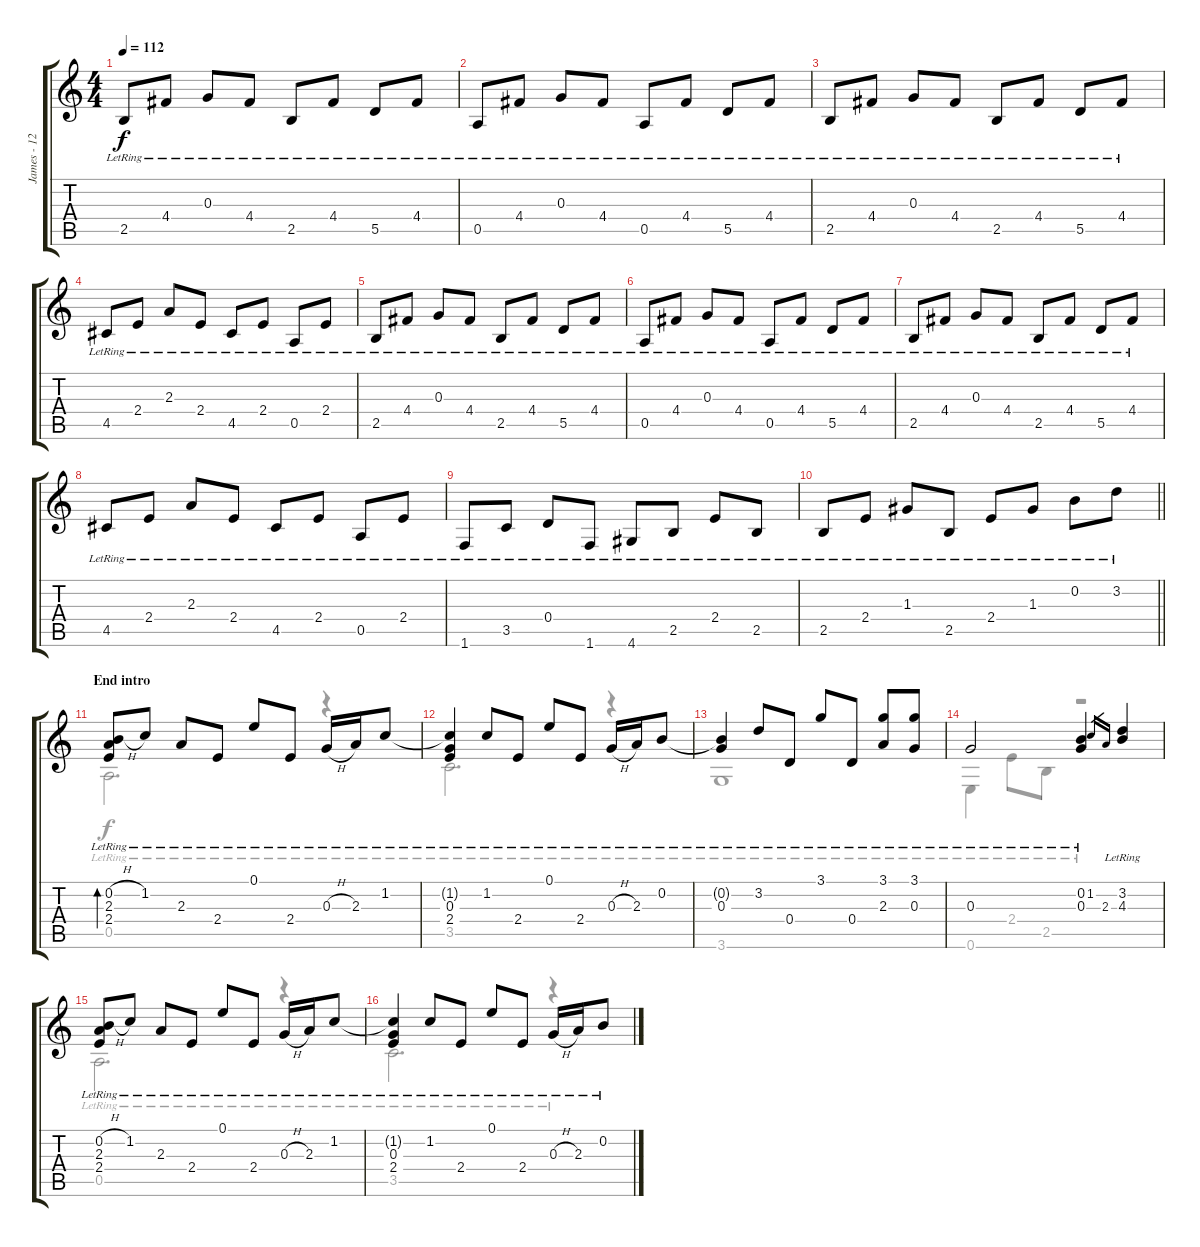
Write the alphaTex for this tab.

\track ("James - 12 String Acoustic 2" "James - 12") {instrument acousticguitarsteel}
\staff {score tabs}
\tuning (E4 B3 G3 D3 A2 E2) {hide}
\voice
\ts (4 4)
\tempo 112
\clef g2
\ks c
2.5{lr}.8{dy f} 4.4{lr}.8 0.3{lr}.8 4.4{lr}.8 2.5{lr}.8 4.4{lr}.8 5.5{lr}.8 4.4{lr}.8 |
0.5{lr}.8 4.4{lr}.8 0.3{lr}.8 4.4{lr}.8 0.5{lr}.8 4.4{lr}.8 5.5{lr}.8 4.4{lr}.8 |
2.5{lr}.8 4.4{lr}.8 0.3{lr}.8 4.4{lr}.8 2.5{lr}.8 4.4{lr}.8 5.5{lr}.8 4.4{lr}.8 |
4.5{lr}.8 2.4{lr}.8 2.3{lr}.8 2.4{lr}.8 4.5{lr}.8 2.4{lr}.8 0.5{lr}.8 2.4{lr}.8 |
2.5{lr}.8 4.4{lr}.8 0.3{lr}.8 4.4{lr}.8 2.5{lr}.8 4.4{lr}.8 5.5{lr}.8 4.4{lr}.8 |
0.5{lr}.8 4.4{lr}.8 0.3{lr}.8 4.4{lr}.8 0.5{lr}.8 4.4{lr}.8 5.5{lr}.8 4.4{lr}.8 |
2.5{lr}.8 4.4{lr}.8 0.3{lr}.8 4.4{lr}.8 2.5{lr}.8 4.4{lr}.8 5.5{lr}.8 4.4{lr}.8 |
4.5{lr}.8 2.4{lr}.8 2.3{lr}.8 2.4{lr}.8 4.5{lr}.8 2.4{lr}.8 0.5{lr}.8 2.4{lr}.8 |
1.6{lr}.8{volume 14} 3.5{lr}.8 0.4{lr}.8 1.6{lr}.8 4.6{lr}.8 2.5{lr}.8 2.4{lr}.8 2.5{lr}.8 |
\barLineRight lightlight
2.5{lr}.8 2.4{lr}.8 1.3{lr}.8 2.5{lr}.8 2.4{lr}.8 1.3{lr}.8 0.2{lr}.8 3.2{lr}.8 |
\section ("" "End intro")
(0.2{h lr} 2.3{lr} 2.4{lr}).8{bd 120} 1.2{lr}.8 2.3{lr}.8 2.4{lr}.8 0.1{lr}.8 2.4{lr}.8 0.3{h lr}.16 2.3{lr}.16 1.2{lr}.8 |
(1.2{t} 0.3{lr} 2.4{lr}).4 1.2{lr}.8 2.4{lr}.8 0.1{lr}.8 2.4{lr}.8 0.3{h lr}.16 2.3{lr}.16 0.2{lr}.8 |
(0.2{t} 0.3{lr}).4 3.2{lr}.8 0.4{lr}.8 3.1{lr}.8 0.4{lr}.8 (3.1 2.3{lr}).8 (3.1 0.3{lr}).8 |
0.3{lr}.2 (0.2{lr} 0.3{lr}).4 1.2.16{gr} 2.3.16{gr} (3.2{lr} 4.3{lr}).4 |
(0.2{h lr} 2.3{lr} 2.4{lr}).8 1.2{lr}.8 2.3{lr}.8 2.4{lr}.8 0.1{lr}.8 2.4{lr}.8 0.3{h lr}.16 2.3{lr}.16 1.2{lr}.8 |
(1.2{t} 0.3{lr} 2.4{lr}).4 1.2{lr}.8 2.4{lr}.8 0.1{lr}.8 2.4{lr}.8 0.3{h lr}.16 2.3{lr}.16 0.2{lr}.8
\voice
\clef g2
\ottava regular
\simile none
\ks c
|
|
|
|
|
|
|
|
|
\barLineRight lightlight
|
0.5{lr}.2{d} r.4 |
3.5{lr}.2{d} r.4 |
3.6{lr}.1 |
0.6{lr}.4 2.4{lr}.8 2.5{lr}.8 r.2 |
0.5{lr}.2{d} r.4 |
3.5{lr}.2{d} r.4
